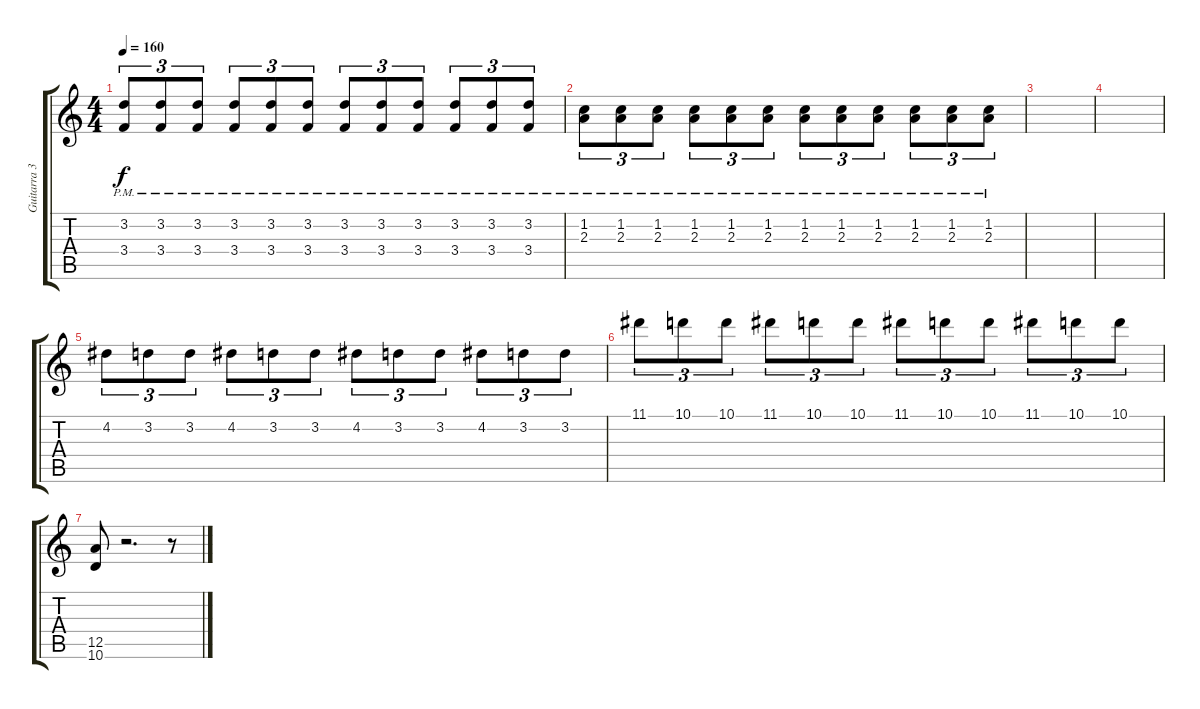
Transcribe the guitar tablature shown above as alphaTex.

\track ("Guitarra 3" "Guitarra 3") {instrument distortionguitar}
\staff {score tabs}
\tuning (E4 B3 G3 D3 A2 E2) {hide}
\ts (4 4)
\tempo 160
\clef g2
\ks c
(3.2{pm} 3.4{pm}).8{tu (3 2) dy f} (3.2{pm} 3.4{pm}).8{tu (3 2)} (3.2{pm} 3.4{pm}).8{tu (3 2)} (3.2{pm} 3.4{pm}).8{tu (3 2)} (3.2{pm} 3.4{pm}).8{tu (3 2)} (3.2{pm} 3.4{pm}).8{tu (3 2)} (3.2{pm} 3.4{pm}).8{tu (3 2)} (3.2{pm} 3.4{pm}).8{tu (3 2)} (3.2{pm} 3.4{pm}).8{tu (3 2)} (3.2{pm} 3.4{pm}).8{tu (3 2)} (3.2{pm} 3.4{pm}).8{tu (3 2)} (3.2{pm} 3.4{pm}).8{tu (3 2)} |
(1.2{pm} 2.3{pm}).8{tu (3 2)} (1.2{pm} 2.3{pm}).8{tu (3 2)} (1.2{pm} 2.3{pm}).8{tu (3 2)} (1.2{pm} 2.3{pm}).8{tu (3 2)} (1.2{pm} 2.3{pm}).8{tu (3 2)} (1.2{pm} 2.3{pm}).8{tu (3 2)} (1.2{pm} 2.3{pm}).8{tu (3 2)} (1.2{pm} 2.3{pm}).8{tu (3 2)} (1.2{pm} 2.3{pm}).8{tu (3 2)} (1.2{pm} 2.3{pm}).8{tu (3 2)} (1.2{pm} 2.3{pm}).8{tu (3 2)} (1.2{pm} 2.3{pm}).8{tu (3 2)} |
|
|
4.2.8{tu (3 2)} 3.2.8{tu (3 2)} 3.2.8{tu (3 2)} 4.2.8{tu (3 2)} 3.2.8{tu (3 2)} 3.2.8{tu (3 2)} 4.2.8{tu (3 2)} 3.2.8{tu (3 2)} 3.2.8{tu (3 2)} 4.2.8{tu (3 2)} 3.2.8{tu (3 2)} 3.2.8{tu (3 2)} |
11.1.8{tu (3 2)} 10.1.8{tu (3 2)} 10.1.8{tu (3 2)} 11.1.8{tu (3 2)} 10.1.8{tu (3 2)} 10.1.8{tu (3 2)} 11.1.8{tu (3 2)} 10.1.8{tu (3 2)} 10.1.8{tu (3 2)} 11.1.8{tu (3 2)} 10.1.8{tu (3 2)} 10.1.8{tu (3 2)} |
(12.5 10.6).8 r.2{d} r.8
